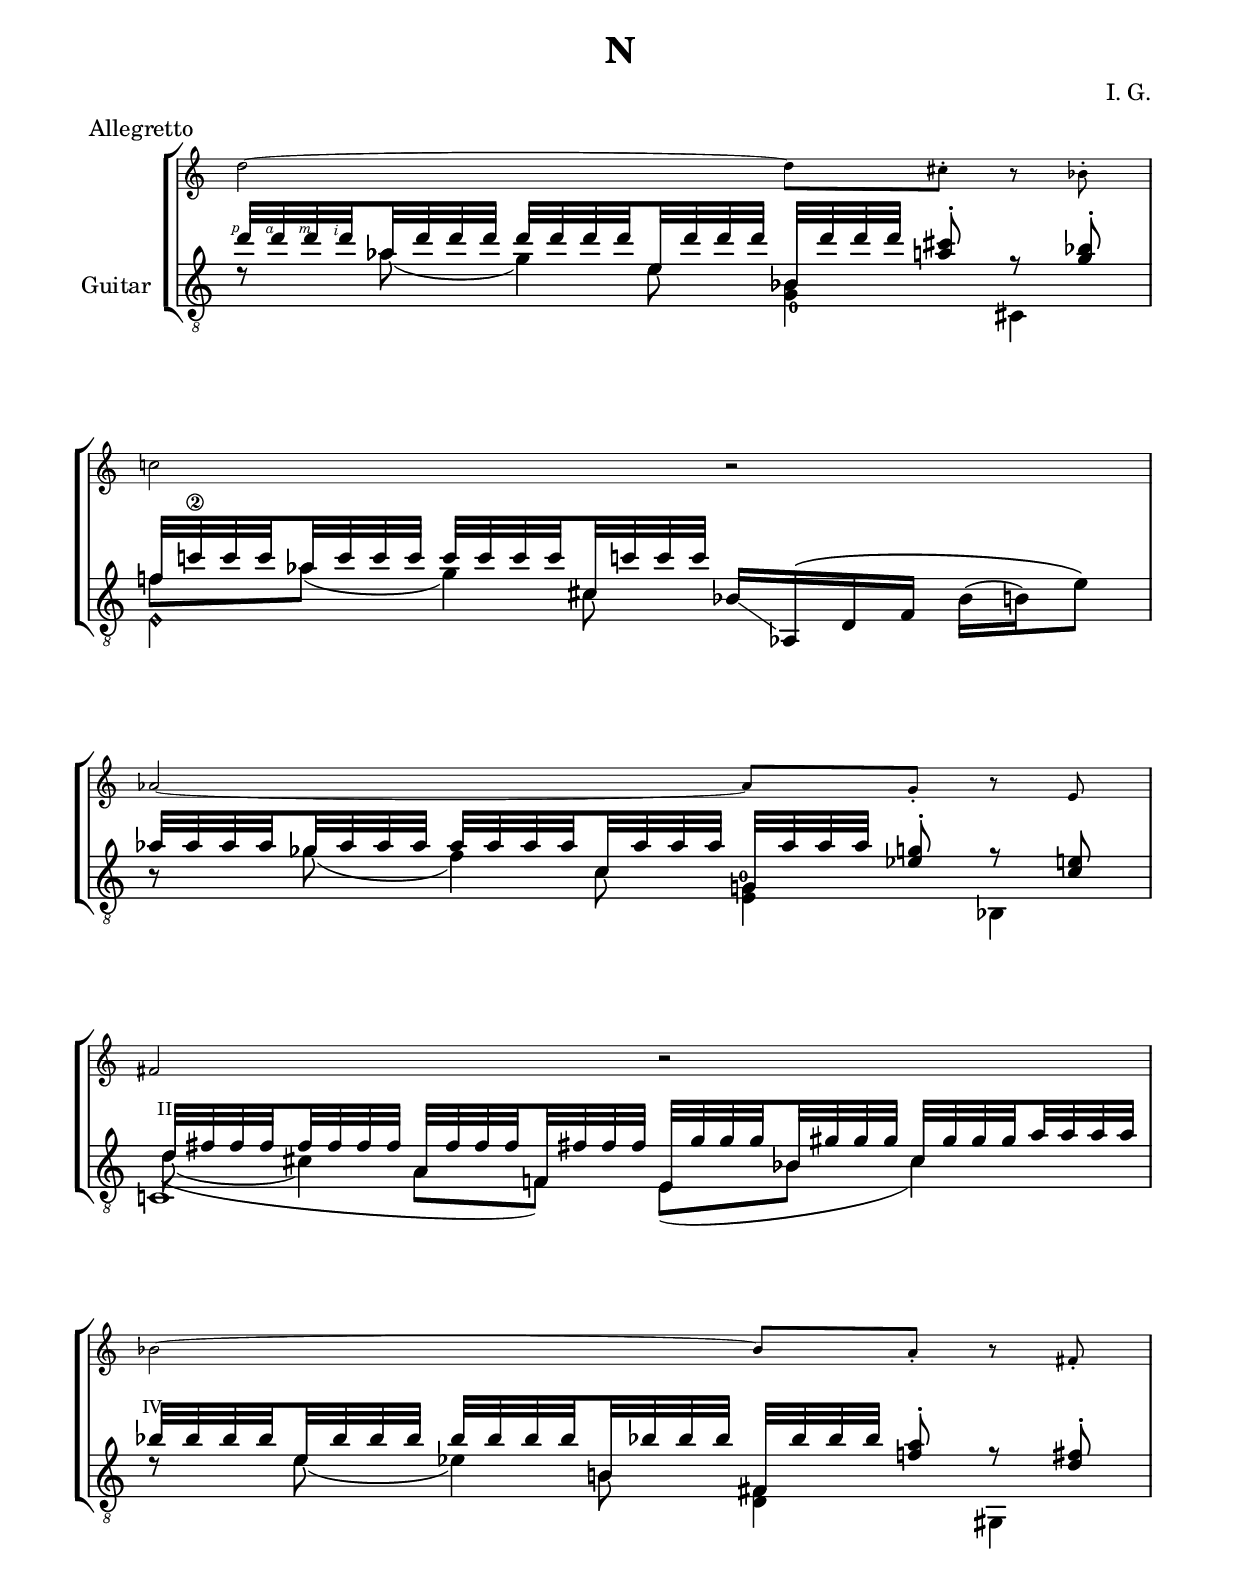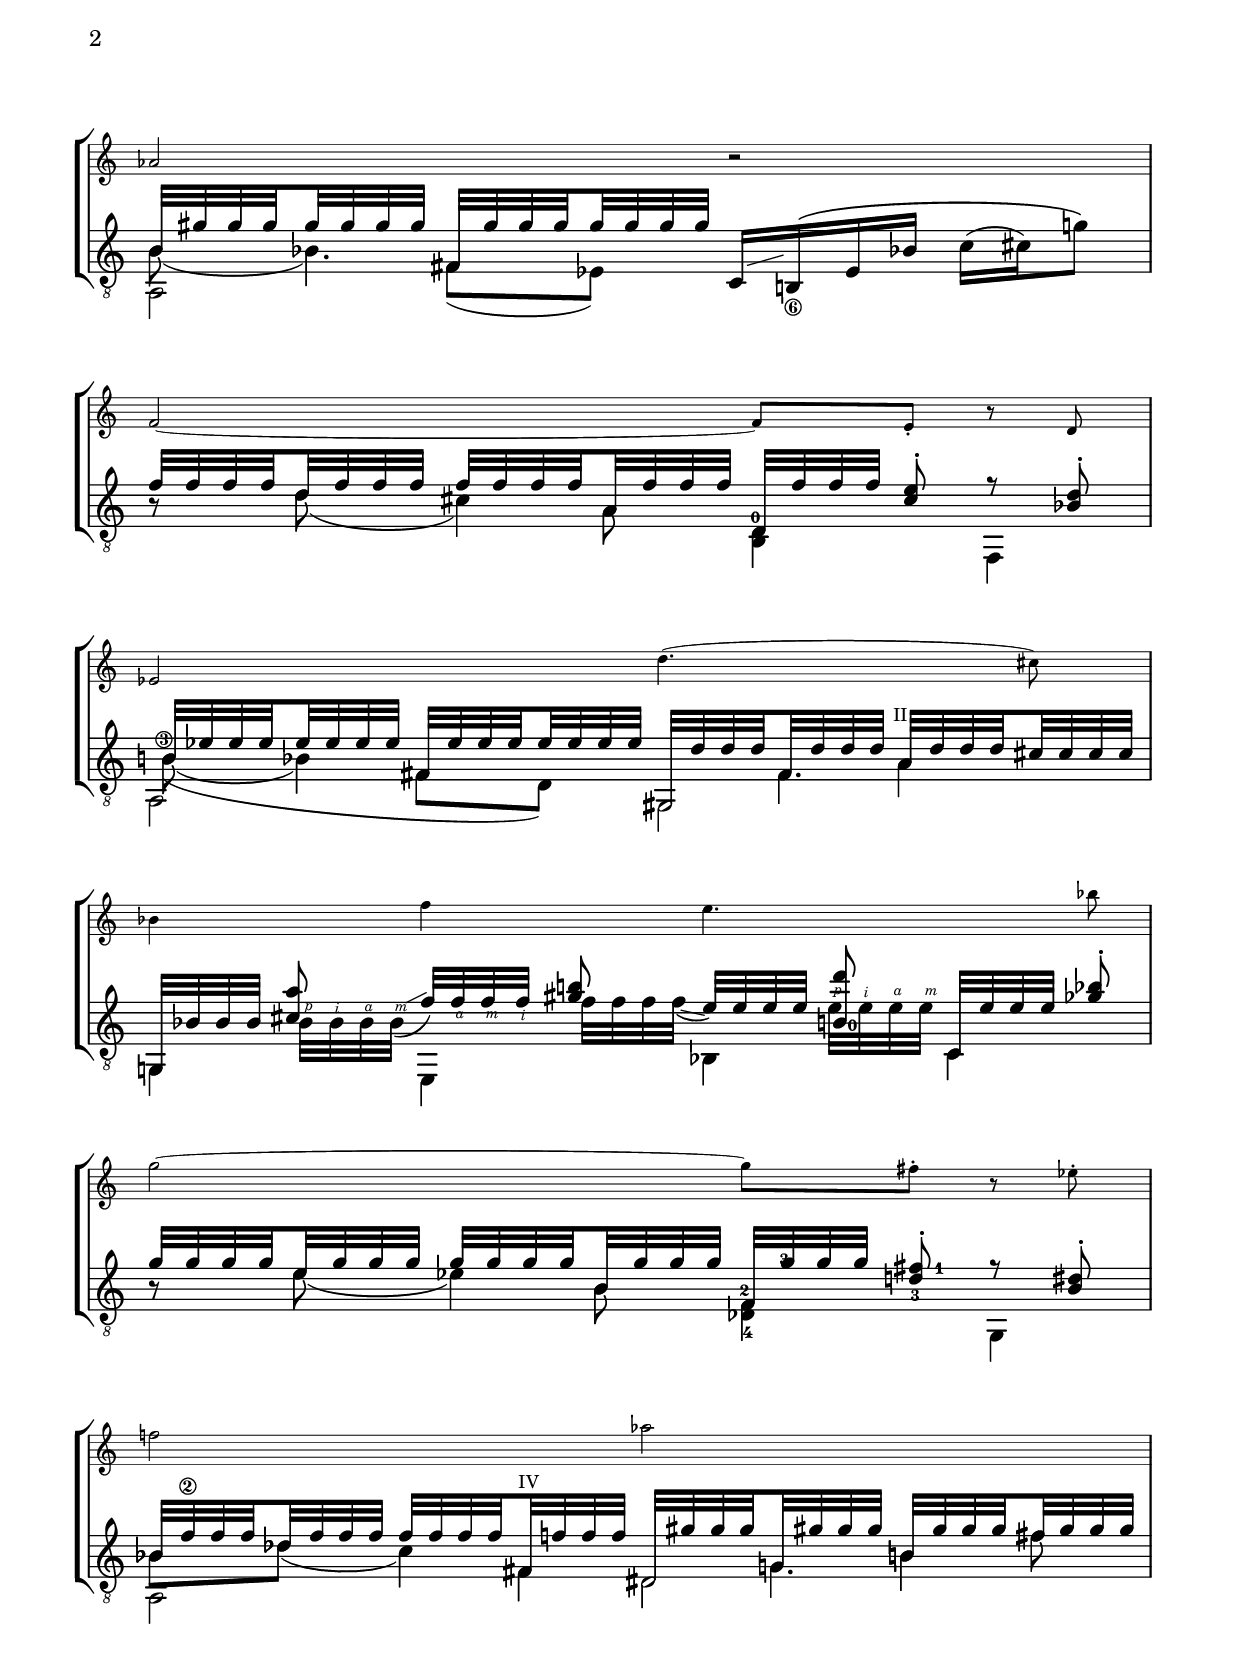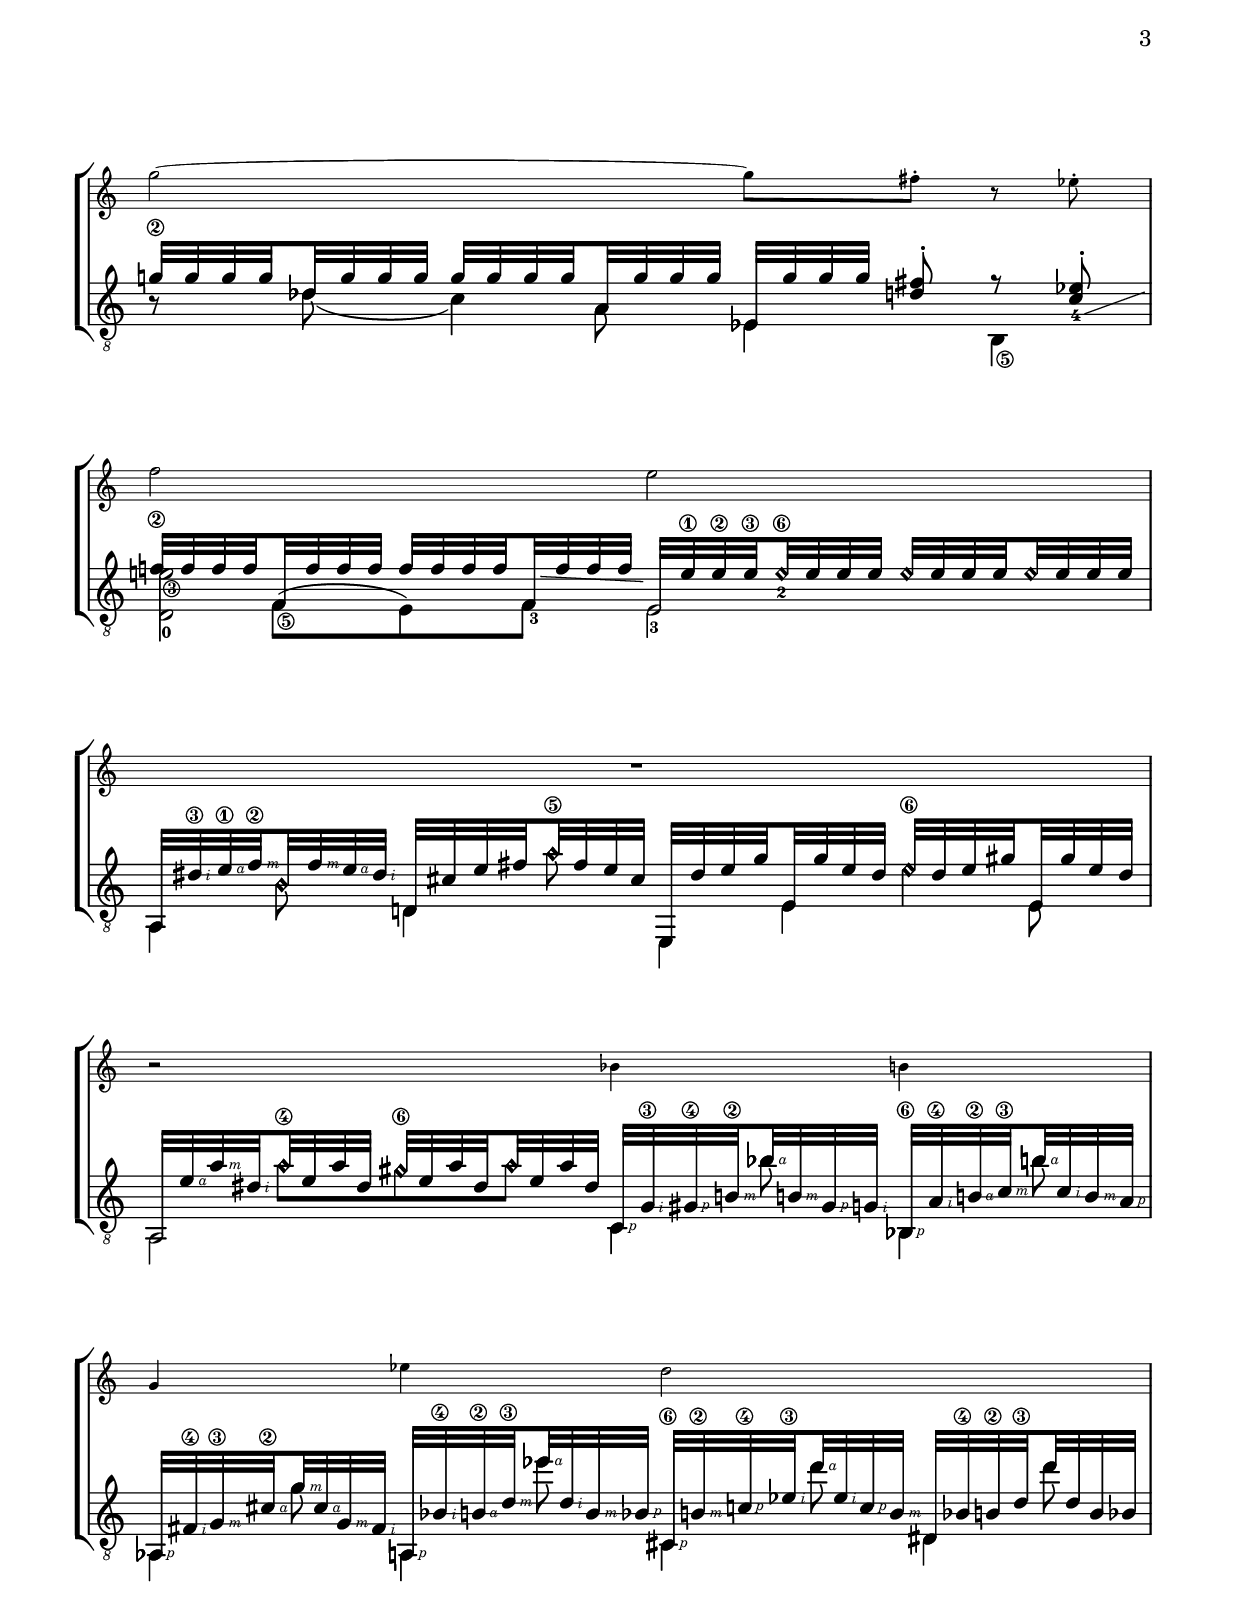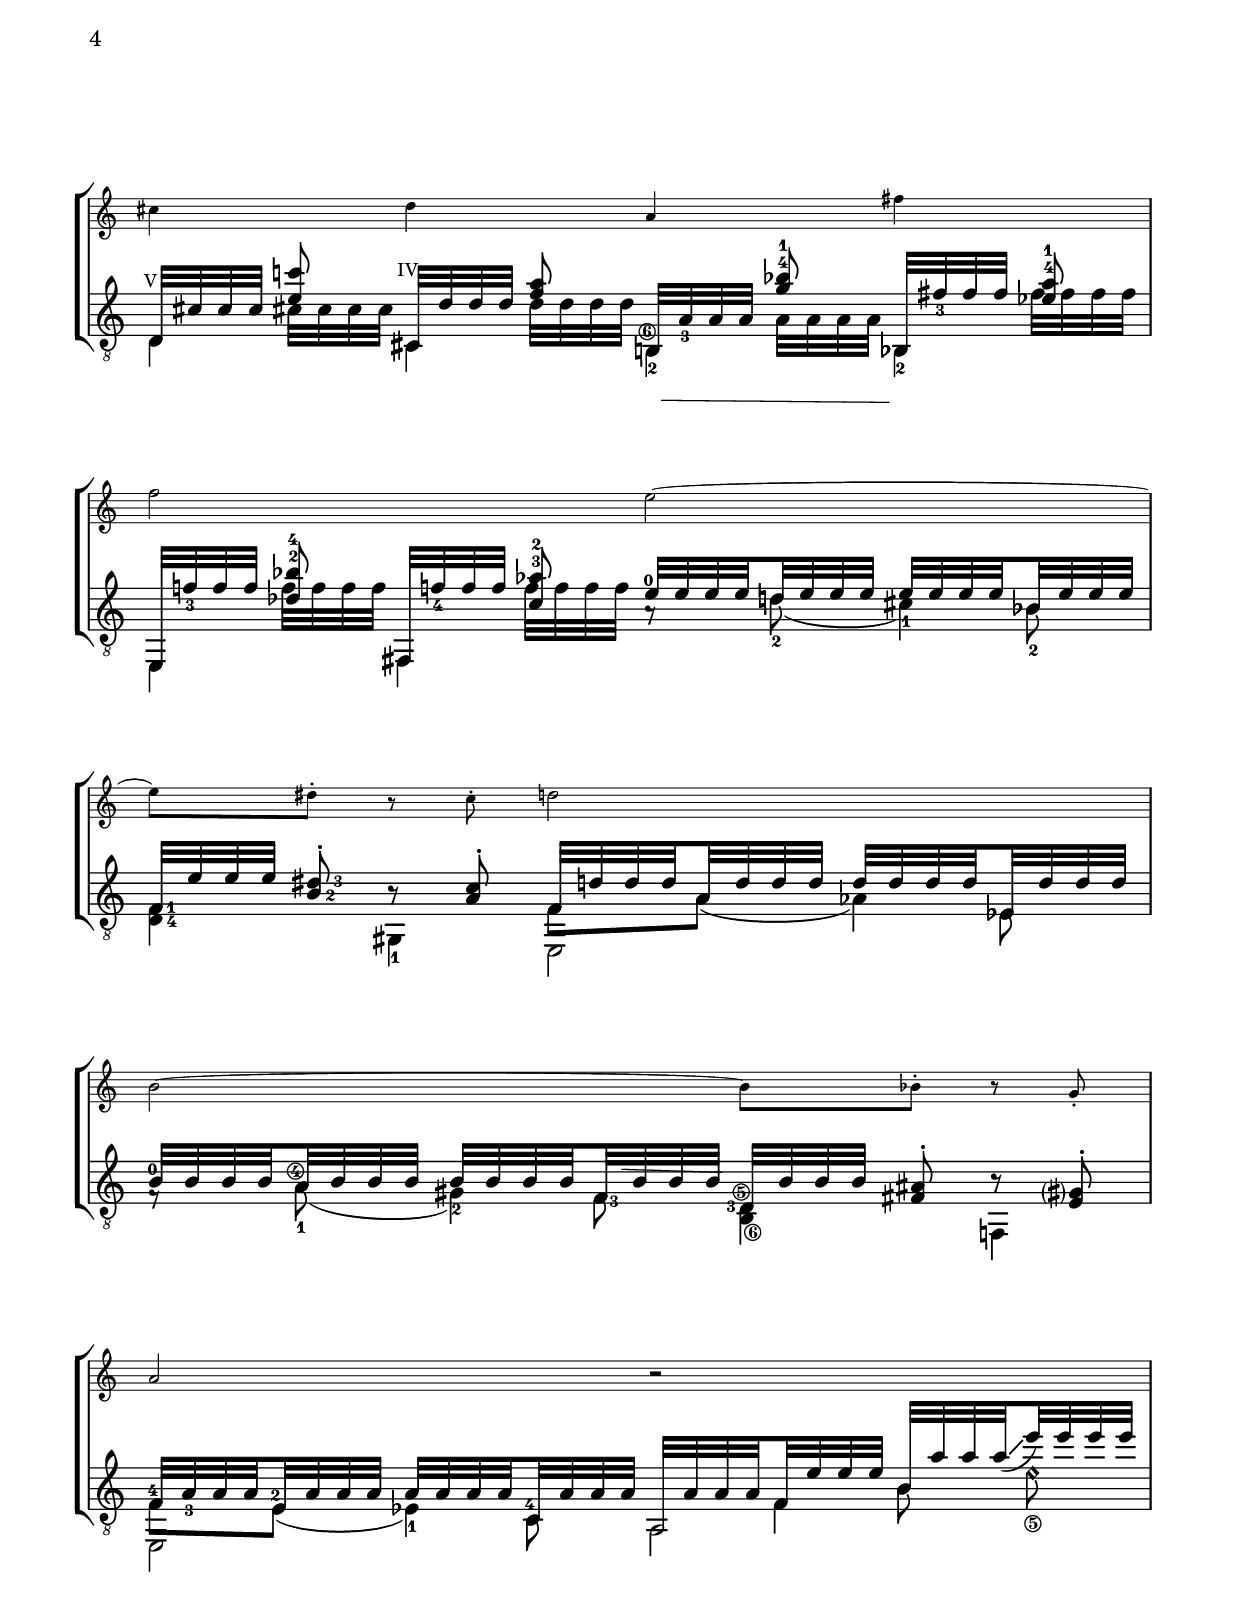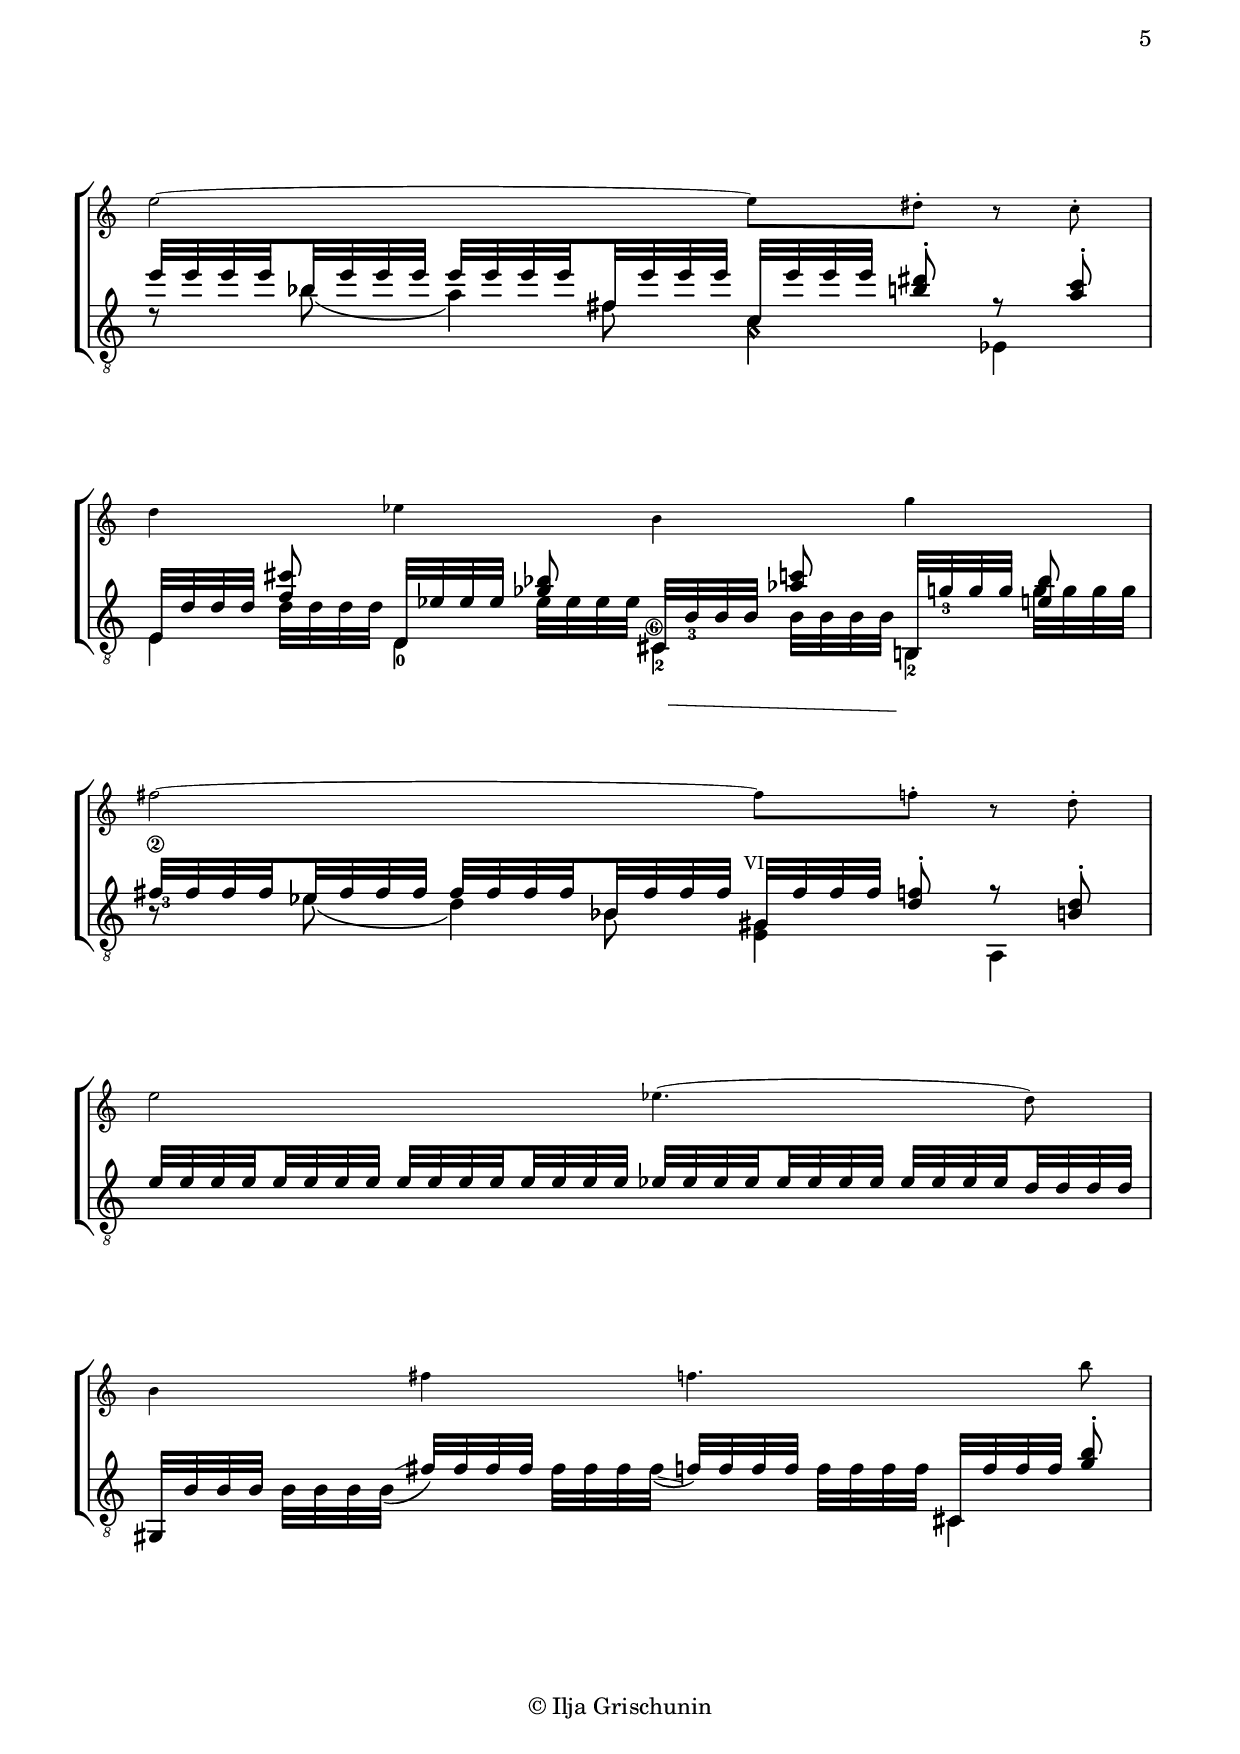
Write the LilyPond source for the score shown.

\version "2.19.15"

\language "deutsch"

\header {
  title = "N"
  meter = "Allegretto"
  composer = "I. G."
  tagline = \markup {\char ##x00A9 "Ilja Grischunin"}
}

\paper {
  #(set-paper-size "a4")
  top-markup-spacing.basic-distance = 5
  markup-system-spacing.basic-distance = 15
  top-system-spacing.basic-distance = 20
  system-system-spacing.basic-distance = 20
  score-system-spacing.basic-distance = 20
  last-bottom-spacing.basic-distance = 25

  %two-sided = ##t
  %inner-margin = 25
  %outer-margin = 15
  left-margin = 15
  right-margin = 15
}

\layout {
  \context {
    \Voice
    \override Glissando.thickness = #1.5
    \override Glissando.gap = #0.1
  }
  \context {
    \Score
    \remove "Bar_number_engraver"
  }
}
%%%%%%%%%%%%%%%%%%%%%%%%%%%%%%%%%%%%%%
#(define RH rightHandFinger)

xLV = #(define-music-function (parser location further) (number?) #{
  \once \override LaissezVibrerTie.X-extent = #'(0 . 0)
  \once \override LaissezVibrerTie.details.note-head-gap = #(/
                                                             further -2)
  \once \override LaissezVibrerTie.extra-offset = #(cons (/
                                                          further 2) 0)
         #})

stringNumberSpanner =
#(define-music-function (parser location StringNumber) (string?)
   #{
     \override TextSpanner.font-size = #-5
     \override TextSpanner.dash-fraction = #0.3
     \override TextSpanner.dash-period = #1.5
     \override TextSpanner.bound-details.right.arrow = ##t
     \override TextSpanner.arrow-width = #0.2
     \override TextSpanner.arrow-length = #0.7
     \override TextSpanner.bound-details.left.stencil-align-dir-y = #CENTER
     \override TextSpanner.bound-details.left.text = \markup { \circle \number #StringNumber }
   #})

stringNumSpan =
#(define-music-function (parser location StringNumber) (string?)
   #{
     \override TextSpanner.font-size = #-5
     \override TextSpanner.dash-fraction = #0.3
     \override TextSpanner.dash-period = #1.5
     %\override TextSpanner.bound-details.right.arrow = ##t
     %\override TextSpanner.arrow-width = #0.2
     %\override TextSpanner.arrow-length = #0.7
     \override TextSpanner.bound-details.left.stencil-align-dir-y = #CENTER
     \override TextSpanner.bound-details.left.text = \markup { \circle \number #StringNumber }
   #})

%%%%%%%%%%%%%%%%%%%%%%%%%%%%%%%%%%%%%%

global = {
  %\key d \major
  \time 4/4
  \override Staff.TimeSignature.stencil = ##f
}

ossia = \relative {
  \set Staff.fontSize = #-3
  \override Staff.StaffSymbol.staff-space = #(magstep -3)
  \override Staff.StaffSymbol.thickness = #(magstep -3)
  \global
  d''2~ d8 cis-. r b-. c!2 r
  \break
  as~ as8 g-. r e fis2 r
  \break
  b~ b8 a-. r fis-. as2 r
  \break
  f~ f8 e-. r d es2 d'4.( cis8)
  \break
  b4 f' e4. b'8 g2~ g8 fis-. r es-. f!2 as
  g2~ g8 fis-. r es-. f2 e R1 r2 b4 h g es' d2
  cis4 d a fis' f2 e~ e8 dis-. r c-. d2 h~ h8 b-. r g-. a2 r
  e'~ e8 dis-. r c-. d4 es h g' fis2~ fis8 f-. r d-.
  e2 es4.( d8) h4 fis' f4. h8
}

classicalGuitar = \relative {
  \global
  <<
    {
      \set subdivideBeams = ##t
      \set baseMoment = #(ly:make-moment 1/8)
      \set beatStructure = #'(2 2 2 2)
      \override StrokeFinger.extra-offset = #'(-2.3 . 0.8)
      d''32\RH #1 d\RH #4 d\RH #3 d\RH #2 as d d d d d d d e, d' d d
      b, d' d d <a cis>8-.\noBeam r <g b>-.
    }
    \\
    {
      d8\rest as'( g4)
      \once\override Fingering.extra-offset = #'(0.3 . 1)
      <g,_0 b>4 cis,
    }
    \\
    {
      \voiceTwo
      s4. e'8 s2
    }
  >>
  <<
    {
      f!32 c'!\2 c c as c c c c c c c cis, c'! c c
    }
    \\
    {
      f,8 as( g4)
    }
    \\
    {
      \voiceTwo
      s4. cis,8
    }
    \\
    {
      \voiceTwo
      e,4\harmonic s
    }
  >>
  b'16-\markup {
    \postscript #"1.2 2.2 moveto 3.6 -2.5 rlineto stroke"
  } as,\( d f b( h) e8\)
  <<
    {
      \set subdivideBeams = ##t
      \set baseMoment = #(ly:make-moment 1/8)
      \set beatStructure = #'(2 2 2 2)
      as32 as as as ges as as as as as as as c, as' as as
      g, as' as as <es g>8-.\noBeam r <c e>
    }
    \\
    {
      h8\rest ges'( f4)
      \once\override Fingering.extra-offset = #'(-0.5 . -3)
      <e, g!-0>4 b
    }
    \\
    {
      \voiceTwo
      s4. c'8 s2
    }
  >>
  <<
    {
      \override TextScript.font-size = -2
      \once\override TextScript.extra-offset = #'(-0.5 . -1.5)
      d32^"II" fis fis fis fis fis fis fis
      a, fis' fis fis f,! fis'! fis fis
      e, g' g g b, gis' gis gis cis, gis' gis gis a a a a
    }
    \\
    {
      d,8( cis4) s8
    }
    \\
    {
      \voiceTwo
      \hideNotes
      \shape #'((0.8 . 0.3) (0 . 0) (0 . 0) (0 . 0)) Slur
      d4(\unHideNotes a8 f) e( b' cis4)
    }
    \\
    {
      \voiceTwo
      c,!1
    }
  >>
  <<
    {
      \once\override TextScript.extra-offset = #'(-0.7 . -1.5)
      b''32^"IV" b b b e, b' b b b b b b h,! b'! b b
      fis, b' b b <f! a>8-.\noBeam r <d fis>-.
    }
    \\
    {
      d8\rest e( es4) <d, fis> gis,
    }
    \\
    {
      \voiceTwo
      s4. h'8 s2
    }
  >>
  <<
    {
      h32 gis' gis gis gis gis gis gis fis, gis' gis gis gis gis gis gis
    }
    \\
    {
      h,8( b4.)
    }
    \\
    {
      \voiceTwo
      s4 fis8( es)
    }
    \\
    {
      \voiceTwo
      a,2
    }
  >>
  c16-\markup {
    \postscript #"1.7 1.2 moveto 3.5 1 rlineto stroke"
  } h!_\6\( es b'! c( cis) g'8\)
  \break
  <<
    {
      \set subdivideBeams = ##t
      \set baseMoment = #(ly:make-moment 1/8)
      \set beatStructure = #'(2 2 2 2)
      f32 f f f d f f f f f f f a, f' f f
      d, f' f f <cis e>8-.\noBeam r <b d>-.
    }
    \\
    {
      h8\rest d( cis4)
      \once\override Fingering.extra-offset = #'(-0.3 . -4.2)
      <h, d-0> f
    }
    \\
    {
      \voiceTwo
      s4. a'8 s2
    }
  >>
  \mergeDifferentlyHeadedOn
  \mergeDifferentlyDottedOn
  <<
    {
      \override TextScript.font-size = -2
      h32 es es es es es es es fis, es' es es es es es es
      gis,, d'' d d fis, d' d d
      \once\override TextScript.extra-offset = #'(-0.5 . -1.5)
      a^"II" d d d cis cis cis cis
    }
    \\
    {
      \once\override StringNumber.extra-offset = #'(-0.5 . -1.5)
      h!8\3( b4) s8 s4 a
    }
    \\
    {
      \voiceTwo
      \hideNotes
      \shape #'((1 . 0.8) (0 . 0) (0 . 0) (0 . 0)) Slur
      h4(\unHideNotes fis8 d) s8 fis4.
    }
    \\
    {
      \voiceTwo
      a,2 gis
    }
  >>
  <<
    {
      s8 <cis' a'> s <gis' h!> s
      \once\override Fingering.extra-offset = #'(1.2 . 2.9)
      <h,!_0 d'>
    }
    \\
    {
      \voiceOne
      g,32[ b' b b]
      \voiceTwo
      \override StrokeFinger.extra-offset = #'(-1.3 . 1.5)
      b\RH #1 b\RH #2 b\RH #4
      \once\override Slur.positions = #'(0 . 1)
      b\RH #3 (-\markup {
        \postscript #"1.5 4.5 moveto 2 1 rlineto stroke"
      }
      \voiceOne
      \override StrokeFinger.extra-offset = #'(-1.3 . -1.2)
      f')[ f\RH #4 f\RH #3 f\RH #2 ]
      \voiceTwo
      f f f f(-\markup {
        \postscript #"0.8 3.8 moveto 2.3 -0.5 rlineto stroke"
      }
      \voiceOne
      e)[ e e e]
      \voiceTwo
      \override StrokeFinger.extra-offset = #'(-1.3 . 1.5)
      e\RH #1 e\RH #2 e\RH #4 e\RH #3
    }
    \\
    {
      \voiceTwo
      g,,!4 e b'
    }
  >>
  <<
    {
      c32 e' e e <ges b>8-.\noBeam
    }
    \\
    {
      c,,4
    }
  >>
  <<
    {
      \override Fingering.staff-padding = #'()
      g''32 g g g e g g g g g g g h, g' g g
      \once\override Fingering.extra-offset = #'(-0.3 . 3)
      f,_2
      \once\override Fingering.extra-offset = #'(-0.3 . -4.2)
      g'-3 g g
      \set fingeringOrientations = #'(down right)
      <d!-3 fis-1>8-.\noBeam r <h dis>-.
    }
    \\
    {
      h8\rest e( es4) <des,_4 f> g,
    }
    \\
    {
      \voiceTwo
      s4. h'8 s2
    }
  >>
  <<
    {
      b32 f'\2 f f des f f f f f f f fis,^"IV" f'! f f
      dis, gis' gis gis g,! gis'! gis gis h, gis' gis gis fis gis gis gis
    }
    \\
    {
      s2. s8 fis
    }
    \\
    {
      \voiceTwo
      b,8 des( c4) s h
    }
    \\
    {
      \voiceTwo
      s4. fis4 g4.
    }
    \\
    {
      \voiceTwo
      a,2 dis
    }
  >>
  <<
    {
      g'!32\2 g g g des g g g g g g g a, g' g g
      es, g' g g <d fis>8-.\noBeam r <c-4 es>-.-\markup {
        \postscript #"1.5 -3.5 moveto 5.8 2.1 rlineto stroke"
      }
    }
    \\
    {
      h8\rest des( c4) es,
      \once\override StringNumber.extra-offset = #'(0.7 . 2)
      h_\5
    }
    \\
    {
      \voiceTwo
      s4. a'8 s2
    }
  >>
  <<
    {
      f'!32\2 f f f f, f' f f f f f f f, f' f f
      e, e'\1 e\2 e\3 e\harmonic\6_2 e e e e\harmonic e e e e\harmonic e e e
    }
    \\
    {
      s8
      \once\override StringNumber.extra-offset = #'(0.7 . 3)
      f,^(_\5 e)
      \override Fingering.extra-offset = #'(0.5 . 3)
      f-3-\markup {
        \postscript #"1.8 3.8 moveto 9.9 -0.5 rlineto stroke"
      }
    }
    \\
    {
      \voiceTwo
      \once\override NoteColumn.force-hshift = #0.2
      \once\override StringNumber.extra-offset = #'(0.5 . -3.3)
      <d_0 e'!\3>2 e2-3
    }
  >>
  <<
    {
      a,32 dis'\3\RH #2 e\1\RH #4 f\2\RH #3 h,\harmonic f'\RH #3 e\RH #4 dis\RH #2 d,! cis' e fis a\harmonic\5 fis e cis
      e,, dis'' e g e, g' e dis e\harmonic\6 dis e gis e, gis' e dis
      a, e''\RH #4 a\RH #3 dis,\RH #2 a'\harmonic\4 e a dis, gis\harmonic\6 e a dis, a'\harmonic e a dis,
    }
    \\
    {
      s8 h\harmonic s a'\harmonic s e,4 e8
      s a'\harmonic gis\harmonic a\harmonic
    }
    \\
    {
      \voiceTwo
      a,,4 d e, e''\harmonic a,,2
    }
  >>
  <<
    {
      \override Fingering.staff-padding = #'()
      c32\RH #1 g'\3\RH #2 gis\4\RH #1 h!\2\RH #3 b'\RH #4 h,!\RH #3 gis\RH #1 g\RH #2 b,\6\RH #1 a'\4\RH #2 h!\2\RH #4 c\3\RH#3 h'\RH #4 c,\RH #2 h\RH #3 a\RH #1
      as,\RH #1 fis'\4\RH #2 g\3\RH #3 cis\2\RH #4 g'\RH #3 cis,\RH #4 g\RH #3 fis\RH #2 a,\RH #1 b'\4\RH #2 h\2\RH #4 d\3\RH #3 es'\RH #4 d,\RH #2 h\RH #3 b\RH #1
      cis,\6\RH #1 h'\2\RH #3 c!\4\RH #1 es\3\RH #2 d'\RH #4 es,\RH #2 c\RH #1 h\RH #3 dis, b'\4 h\2 d\3 d' d, h b
      %d, b' h es cis' es, h b cis, h'\2 c!\4 es\3 d' es, c h
    }
    \\
    {
      s8 b' s h s g s es' s d s d
      %cis s d s a s fis' s f!
    }
    \\
    {
      \voiceTwo
      c,,4 b as a cis dis
      %d cis h b e
    }
  >>
  <<
    {
      s8 <e' c'!> s <f a> s
      \set fingeringOrientations = #'(up)
      <g-4 b-1> s <es-4 a-1> s <des-2 b'-4> s <c-3 as'-2>
    }
    \\
    {
      \override TextScript.font-size = -2
      \override Fingering.staff-padding = #'()
      \voiceOne
      \once\override TextScript.extra-offset = #'(-0.5 . -1.5)
      d,32[^"V" cis' cis cis]
      \voiceTwo
      cis! cis cis cis
      \voiceOne
      \once\override TextScript.extra-offset = #'(-0.8 . -1.5)
      cis,[^"IV" d' d d]
      \voiceTwo
      d d d d
      \voiceOne
      \once\override StringNumber.extra-offset = #'(-0.5 . -6)
      h,[^\6_2-\markup {
        \postscript #"1.5 -10.8 moveto 22 -0.2 rlineto stroke"
      } a'_3 a a]
      \voiceTwo
      a a a a
      \voiceOne
      b,[_2 fis''_3 fis fis]
      \voiceTwo
      fis fis fis fis
      \voiceOne
      e,,[ f''!_3 f f]
      \voiceTwo
      f f f f
      \voiceOne
      fis,,[ f''!_4 f f]
      \voiceTwo
      f f f f
    }
    \\
    {
      \voiceTwo
      d,4 cis h! b e, fis!
    }
  >>
  <<
    {
      \set subdivideBeams = ##t
      \set baseMoment = #(ly:make-moment 1/8)
      \set beatStructure = #'(2 2 2 2)
      \once\override Fingering.extra-offset = #'(-0.3 . -3.3)
      e''32-0 e e e d e e e e e e e b e e e
      f, e' e e
      \set fingeringOrientations = #'(right)
      <h-2 dis-3>8-.\noBeam h\rest <a c>-.
      %\unset fingeringOrientations
    }
    \\
    {
      a8\rest d(-2 cis4_1)
      \set fingeringOrientations = #'(right)
      <d,-4 f-1>
      %\unset fingeringOrientations
      gis,_1
    }
    \\
    {
      \voiceTwo
      s4. b'8-2 s2
    }
  >>
  <<
    {
      f32 d' d d a d d d d d d d es, d' d d
    }
    \\
    {
      f,8 a( as4)
    }
    \\
    {
      \voiceTwo
      s4. es8
    }
    \\
    {
      \voiceTwo
      e,2
    }
  >>
  \break
  <<
    {
      \once\override Fingering.extra-offset = #'(-0.3 . -3.5)
      h''32-0 h h h a h h h h h h h f h h h
      \once\override StringNumber.extra-offset = #'(-0.5 . -6)
      \once\override Fingering.extra-offset = #'(-1.5 . 1.8)
      d,\5_3 h' h h <fis ais>8-.\noBeam h\rest <e, gis?>-.
    }
    \\
    {
      f8\rest
      \once\override StringNumber.extra-offset = #'(-0.6 . -2.3)
      a(\4_1 gis4_2)
      \once\override StringNumber.extra-offset = #'(0.6 . 2.5)
      <h,_\6 d> f!
    }
    \\
    {
      \voiceTwo
      s4.
      \once\override Fingering.extra-offset = #'(1.3 . 3.2)
      f'8_3-\markup {
        \postscript #"2.7 3.8 moveto 9.7 -0.3 rlineto stroke"
      } s2
    }
  >>
  <<
    {
      \once\override Fingering.extra-offset =#'(-0.3 . -4.3)
      f32-4 a_3 a a
      \once\override Fingering.extra-offset =#'(-0.3 . -4.7)
      e-2 a a a a a a a
      \once\override Fingering.extra-offset =#'(-0.3 . -5.6)
      c,-4 a' a a
    }
    \\
    {
      f8 e( es4_1)
    }
    \\
    {
      \voiceTwo
      s4. c8
    }
    \\
    {
      \voiceTwo
      e,2
    }
  >>
  <<
    {
      a32 a' a a f e' e e h a' a a_(\glissando e') e e e
    }
    \\
    {
      s8 f,,4 e'8_\5\harmonic
    }
    \\
    {
      \voiceTwo
      s4 h8 s
    }
    \\
    {
      \voiceTwo
      a,2
    }
  >>
  <<
    {
      e'''32 e e e b e e e e e e e fis, e' e e
      c, e' e e <h dis>8-.\noBeam r <a c>-.
    }
    \\
    {
      d,8\rest b'( a4) <a,\harmonic c>4 es
    }
    \\
    {
      \voiceTwo
      s4. fis'8 s2
    }
  >>
  <<
    {
      s8 <f cis'> s <ges b> s <as c> s <e b'>
    }
    \\
    {
      \override TextScript.font-size = -2
      \override Fingering.staff-padding = #'()
      \voiceOne
      e,32[ d' d d]
      \voiceTwo
      d d d d
      \voiceOne
      \once\override TextScript.extra-offset = #'(-0.8 . -1.5)
      d,[_0 es' es es]
      \voiceTwo
      es es es es
      \voiceOne
      \once\override StringNumber.extra-offset = #'(-0.5 . -6)
      cis,[^\6_2-\markup {
        \postscript #"1.5 -11 moveto 22 -0.6 rlineto stroke"
      }
      h'_3 h h]
      \voiceTwo
      h h h h
      \voiceOne
      h,![_2 g''_3 g g]
      \voiceTwo
      g g g g
    }
    \\
    {
      \voiceTwo
      e,4 d cis h
    }
  >>
  <<
    {
      \once\override Fingering.extra-offset = #'(1 . 0.8)
      fis''32\2_3 fis fis fis es fis fis fis fis fis fis fis b, fis' fis fis
      \once\override TextScript.extra-offset = #'(-1 . -1.5)
      gis,^"VI" fis' fis fis <d f>8-.\noBeam r <h d>-.
    }
    \\
    {
      h8\rest es( d4) <e, gis> a,
    }
    \\
    {
      \voiceTwo
      s4. b'8 s2
    }
  >>
  <<
    {
      e32 e e e e e e e e e e e e e e e
      es es es es es es es es es es es es d d d d
    }
    \\
    {

    }
    \\
    {

    }
    \\
    {

    }
  >>
  <<
    {

    }
    \\
    {
      \voiceOne
      gis,,32[ h' h h]
      \voiceTwo
      h h h h (-\markup {
        \postscript #"1.5 4.5 moveto 2 1 rlineto stroke"
      }
      \voiceOne
      fis')[ fis fis fis]
      \voiceTwo
      fis fis fis fis(-\markup {
        \postscript #"0.8 3.8 moveto 2.3 -0.5 rlineto stroke"
      }
      \voiceOne
      f)[ f f f]
      \voiceTwo
      f f f f
    }
    \\
    {

    }
  >>
  <<
    {
      cis,32 f' f f <g h>8-.\noBeam
    }
    \\
    {
      cis,,4
    }
  >>
}

%%%%%%%%%%%%%%%%%%%%%%%%%%%%%%%%%%%%%%
\score {
  \new StaffGroup<<

    \new Staff \ossia

    \new Staff \with {
      instrumentName = "Guitar"
    }
    {
      \clef "treble_8" \classicalGuitar
    }

  >>
}
